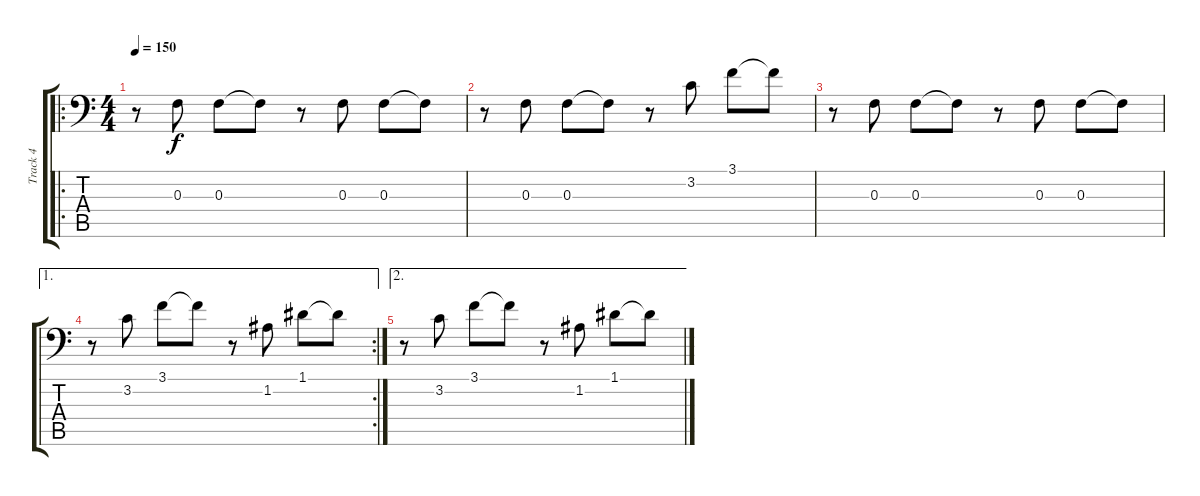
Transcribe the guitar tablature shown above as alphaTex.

\track ("Track 4" "Track 4") {instrument electricbasspick}
\staff {score tabs}
\tuning (D3 A2 F2 C2 G1 D1) {hide}
\ro
\ts (4 4)
\tempo 150
\clef f4
\ks c
r.8{dy f} 0.3.8 0.3.8 0.3{t}.8 r.8 0.3.8 0.3.8 0.3{t}.8 |
r.8 0.3.8 0.3.8 0.3{t}.8 r.8 3.2.8 3.1.8 3.1{t}.8 |
r.8 0.3.8 0.3.8 0.3{t}.8 r.8 0.3.8 0.3.8 0.3{t}.8 |
\ae 1
\rc 2
r.8 3.2.8 3.1.8 3.1{t}.8 r.8 1.2.8 1.1.8 1.1{t}.8 |
\ae 2
r.8 3.2.8 3.1.8 3.1{t}.8 r.8 1.2.8 1.1.8 1.1{t}.8
